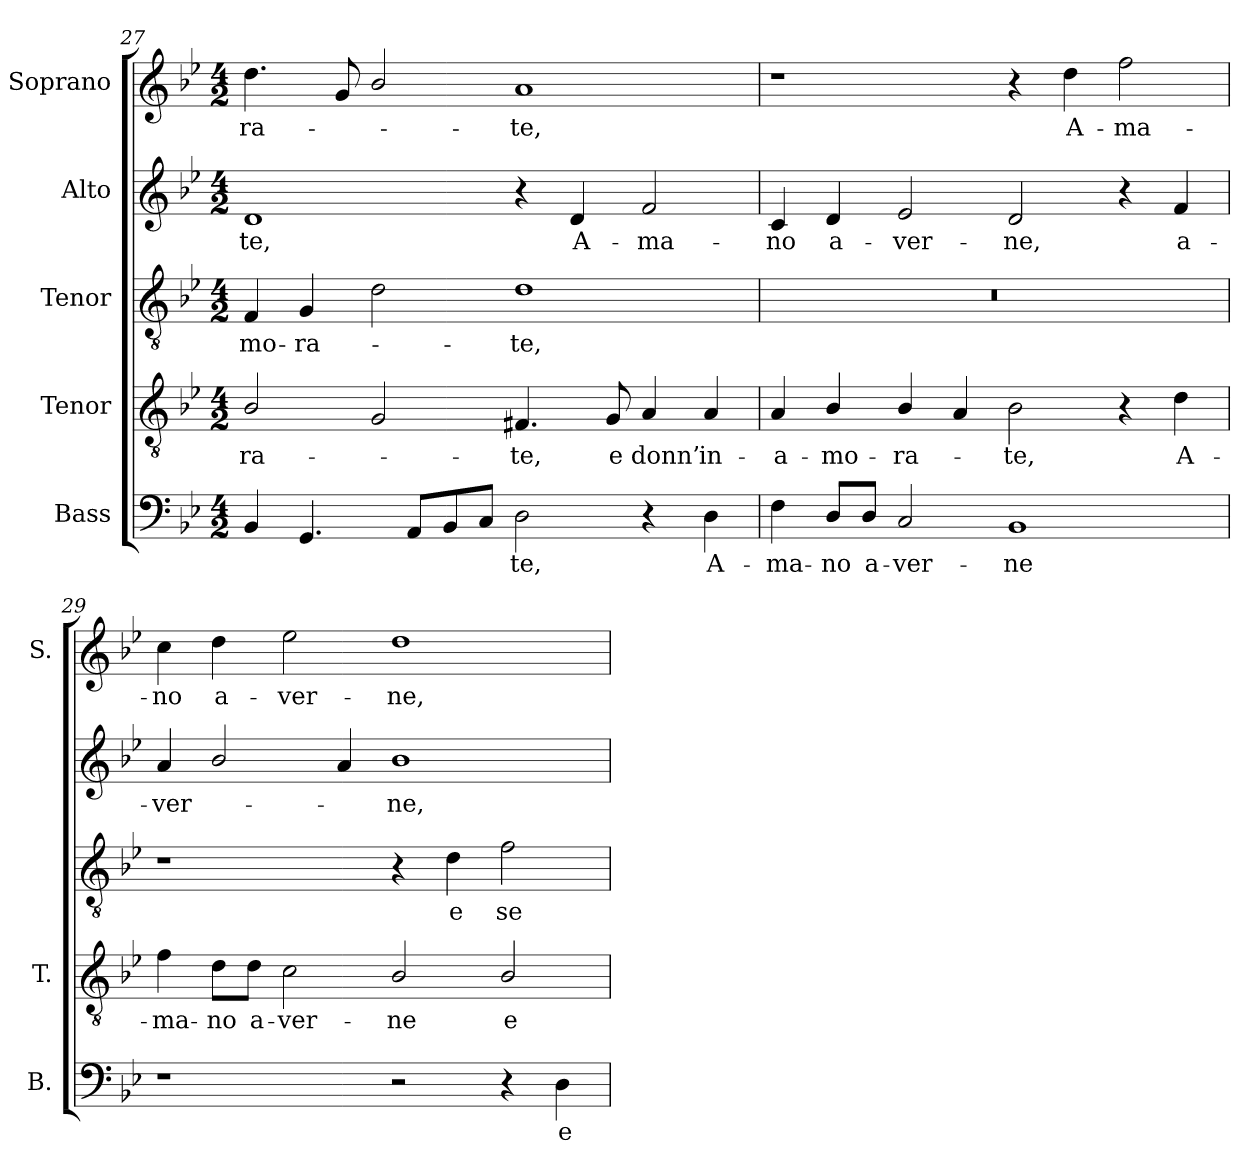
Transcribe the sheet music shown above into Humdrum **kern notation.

**kern	**text	**kern	**text	**kern	**text	**kern	**text	**kern	**text
*part5	*part5	*part4	*part4	*part3	*part3	*part2	*part2	*part1	*part1
*staff5	*staff5	*staff4	*staff4	*staff3	*staff3	*staff2	*staff2	*staff1	*staff1
*I"Bass	*	*I"Tenor	*	*I"Tenor	*	*I"Alto	*	*I"Soprano	*
*I'B.	*	*I'T.	*	*	*	*	*	*I'S.	*
*clefF4	*	*clefGv2	*	*clefGv2	*	*clefG2	*	*clefG2	*
*	*	*ITrd7c12	*	*ITrd7c12	*	*ITrd7c12	*	*	*
*k[b-e-]	*	*k[b-e-]	*	*k[b-e-]	*	*k[b-e-]	*	*k[b-e-]	*
*B-:	*	*B-:	*	*B-:	*	*B-:	*	*B-:	*
*M4/2	*	*M4/2	*	*M4/2	*	*M4/2	*	*M4/2	*
=27	=27	=27	=27	=27	=27	=27	=27	=27	=27
!	!	!	!LO:LY:b:color=#000000	!	!	!	!	!	!
!	!	!	!	!	!LO:LY:b:color=#000000	!	!	!	!
!	!	!	!	!	!	!	!LO:LY:b:color=#000000	!	!
!	!	!	!	!	!	!	!	!	!LO:LY:b:color=#000000
4BB-i/	.	2BB-i/	-ra-	4FFi/	-mo-	1Di	-te,	4.ddi\	-ra-
!	!	!	!	!	!LO:LY:b:color=#000000	!	!	!	!
4.GGi/	.	.	.	4GGi/	-ra-	.	.	.	.
.	.	.	.	.	.	.	.	8gi/	.
.	.	2GGi/	.	2Di\	.	.	.	2b-i/	.
8AAi/L	.	.	.	.	.	.	.	.	.
8BB-i/	.	.	.	.	.	.	.	.	.
8Ci/J	.	.	.	.	.	.	.	.	.
!	!LO:LY:b:color=#000000	!	!	!	!	!	!	!	!
!	!	!	!LO:LY:b:color=#000000	!	!	!	!	!	!
!	!	!	!	!	!LO:LY:b:color=#000000	!	!	!	!
!	!	!	!	!	!	!	!	!	!LO:LY:b:color=#000000
2Di\	-te,	4.FF#Xi/	-te,	1Di	-te,	4r	.	1ai	-te,
!	!	!	!	!	!	!	!LO:LY:b:color=#000000	!	!
.	.	.	.	.	.	4Di/	A-	.	.
!	!	!	!LO:LY:b:color=#000000	!	!	!	!	!	!
.	.	8GGi/	e	.	.	.	.	.	.
!	!	!	!LO:LY:b:color=#000000	!	!	!	!	!	!
!	!	!	!	!	!	!	!LO:LY:b:color=#000000	!	!
4r	.	4AAi/	donn’	.	.	2Fi/	-ma-	.	.
!	!LO:LY:b:color=#000000	!	!	!	!	!	!	!	!
!	!	!	!LO:LY:b:color=#000000	!	!	!	!	!	!
4Di\	A-	4AAi/	in-	.	.	.	.	.	.
=28	=28	=28	=28	=28	=28	=28	=28	=28	=28
!	!LO:LY:b:color=#000000	!	!	!	!	!	!	!	!
!	!	!	!LO:LY:b:color=#000000	!LO:N:vis=1	!	!	!	!	!
!	!	!	!	!	!	!	!LO:LY:b:color=#000000	!	!
4Fi\	-ma-	4AAi/	-a-	0r	.	4Ci/	-no	1r	.
!	!LO:LY:b:color=#000000	!	!	!	!	!	!	!	!
!	!	!	!LO:LY:b:color=#000000	!	!	!	!	!	!
!	!	!	!	!	!	!	!LO:LY:b:color=#000000	!	!
8Di/L	-no	4BB-i/	-mo-	.	.	4Di/	a-	.	.
!	!LO:LY:b:color=#000000	!	!	!	!	!	!	!	!
8Di/J	a-	.	.	.	.	.	.	.	.
!	!LO:LY:b:color=#000000	!	!	!	!	!	!	!	!
!	!	!	!LO:LY:b:color=#000000	!	!	!	!	!	!
!	!	!	!	!	!	!	!LO:LY:b:color=#000000	!	!
2Ci/	-ver-	4BB-i/	-ra-	.	.	2E-i/	-ver-	.	.
.	.	4AAi/	.	.	.	.	.	.	.
!	!LO:LY:b:color=#000000	!	!	!	!	!	!	!	!
!	!	!	!LO:LY:b:color=#000000	!	!	!	!	!	!
!	!	!	!	!	!	!	!LO:LY:b:color=#000000	!	!
1BB-i	-ne	2BB-i\	-te,	.	.	2Di/	-ne,	4r	.
!	!	!	!	!	!	!	!	!	!LO:LY:b:color=#000000
.	.	.	.	.	.	.	.	4ddi\	A-
!	!	!	!	!	!	!	!	!	!LO:LY:b:color=#000000
.	.	4r	.	.	.	4r	.	2ffi\	-ma-
!	!	!	!LO:LY:b:color=#000000	!	!	!	!	!	!
!	!	!	!	!	!	!	!LO:LY:b:color=#000000	!	!
.	.	4Di\	A-	.	.	4Fi/	a-	.	.
!!LO:PB:g=z
=29	=29	=29	=29	=29	=29	=29	=29	=29	=29
!	!	!	!LO:LY:b:color=#000000	!	!	!	!	!	!
!	!	!	!	!	!	!	!LO:LY:b:color=#000000	!	!
!	!	!	!	!	!	!	!	!	!LO:LY:b:color=#000000
1r	.	4Fi\	-ma-	1r	.	4Ai/	-ver-	4cci\	-no
!	!	!	!LO:LY:b:color=#000000	!	!	!	!	!	!
!	!	!	!	!	!	!	!	!	!LO:LY:b:color=#000000
.	.	8Di\L	-no	.	.	2B-i/	.	4ddi\	a-
!	!	!	!LO:LY:b:color=#000000	!	!	!	!	!	!
.	.	8Di\J	a-	.	.	.	.	.	.
!	!	!	!LO:LY:b:color=#000000	!	!	!	!	!	!
!	!	!	!	!	!	!	!	!	!LO:LY:b:color=#000000
.	.	2Ci\	-ver-	.	.	.	.	2ee-i\	-ver-
.	.	.	.	.	.	4Ai/	.	.	.
!	!	!	!LO:LY:b:color=#000000	!	!	!	!	!	!
!	!	!	!	!	!	!	!LO:LY:b:color=#000000	!	!
!	!	!	!	!	!	!	!	!	!LO:LY:b:color=#000000
2r	.	2BB-i/	-ne	4r	.	1B-i	-ne,	1ddi	-ne,
!	!	!	!	!	!LO:LY:b:color=#000000	!	!	!	!
.	.	.	.	4Di\	e	.	.	.	.
!	!	!	!LO:LY:b:color=#000000	!	!	!	!	!	!
!	!	!	!	!	!LO:LY:b:color=#000000	!	!	!	!
4r	.	2BB-i/	e	2Fi\	se-	.	.	.	.
!	!LO:LY:b:color=#000000	!	!	!	!	!	!	!	!
4Di\	e	.	.	.	.	.	.	.	.
=	=	=	=	=	=	=	=	=	=
*-	*-	*-	*-	*-	*-	*-	*-	*-	*-
